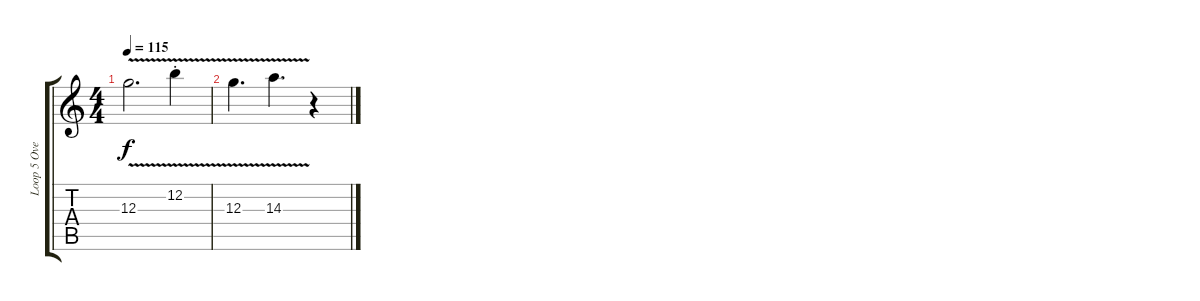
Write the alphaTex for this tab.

\track ("Loop 5 Overdub" "Loop 5 Ove") {instrument electricguitarmuted}
\staff {score tabs}
\tuning (E4 B3 G3 D3 A2 E2) {hide}
\ts (4 4)
\tempo 115
\clef g2
\ks c
12.3{v}.2{d dy f} 12.2{v st}.4 |
12.3{v}.4{d} 14.3{v}.4{d} r.4
